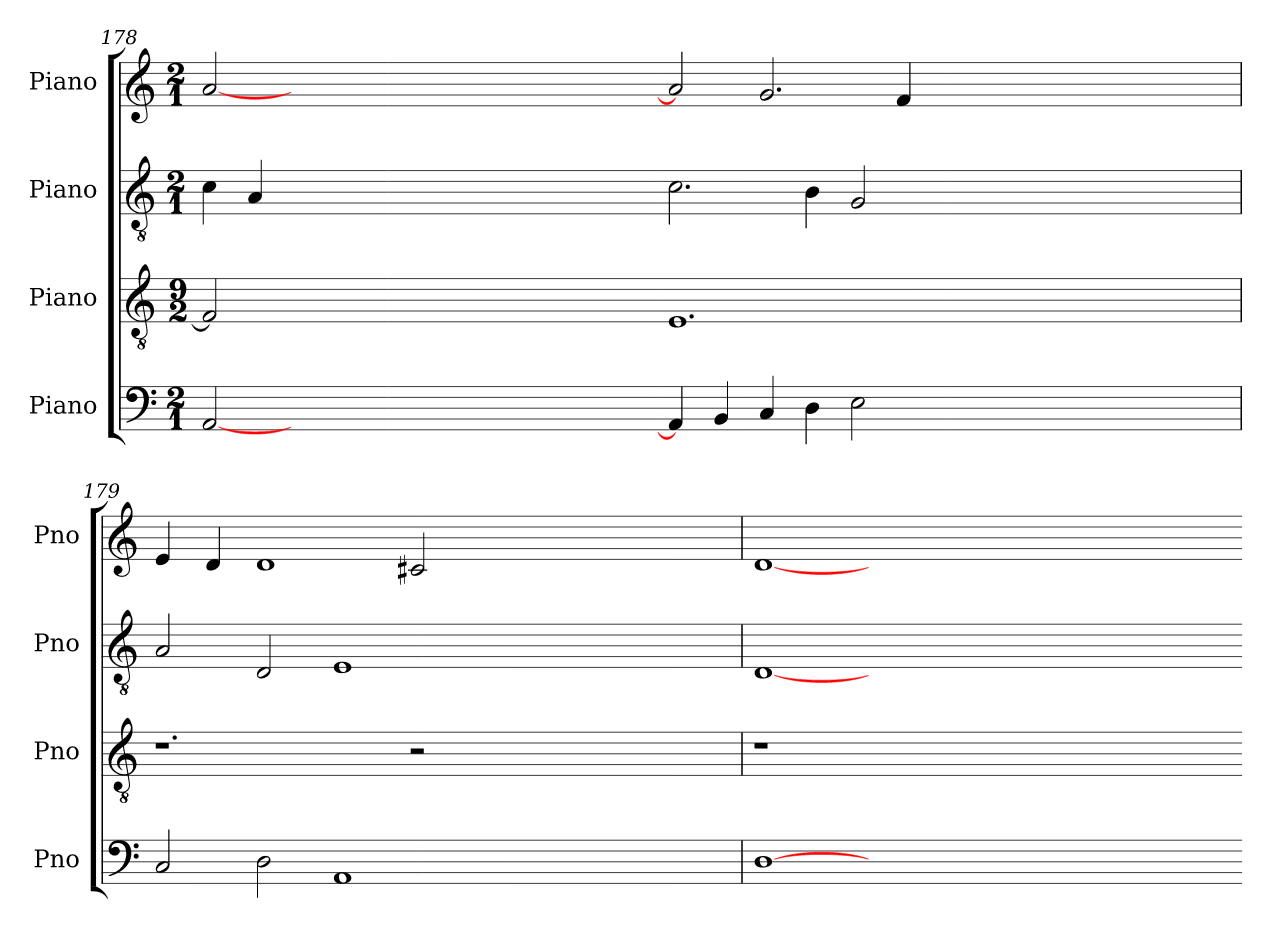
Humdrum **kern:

**kern	**kern	**kern	**kern
*part4	*part3	*part2	*part1
*staff4	*staff3	*staff2	*staff1
*I"Piano	*I"Piano	*I"Piano	*I"Piano
*I'Pno	*I'Pno	*I'Pno	*I'Pno
*clefF4	*clefGv2	*clefGv2	*clefG2
*k[]	*k[]	*k[]	*k[]
*M2/1	*M9/2	*M2/1	*M2/1
=178	=178	=178	=178
[2AA/	2F/]	4c\	[2a/
.	.	4A/	.
1.ryy	00ryy	1.ryy	1.ryy
0ryy	.	0ryy	0ryy
2ryy	.	2ryy	2ryy
!!LO:LB:g=z
=-	=-	=-	=-
4AA/]	1.E	2.c\	2a/]
4BB/	.	.	.
4C/	.	.	2.g/
4D\	.	4B\	.
2E\	.	2G/	.
.	.	.	4f/
2ryy	0.ryy	2ryy	2ryy
0ryy	.	0ryy	0ryy
2ryy	.	2ryy	2ryy
=179	=179	=179	=179
2C/	1.r	2A/	4e/
.	.	.	4d/
2D\	.	2D/	1d
1AA	.	1E	.
.	2r	.	2c#X/
0ryy	0ryy	0ryy	0ryy
2ryy	2ryy	2ryy	2ryy
!!LO:LB:g=z
=180	=180	=180	=180
[1D	1r	[1D	[1d
1ryy	2%7ryy	1ryy	1ryy
0ryy	.	0ryy	0ryy
2ryy	.	2ryy	2ryy
=-	=-	=-	=-
*-	*-	*-	*-
